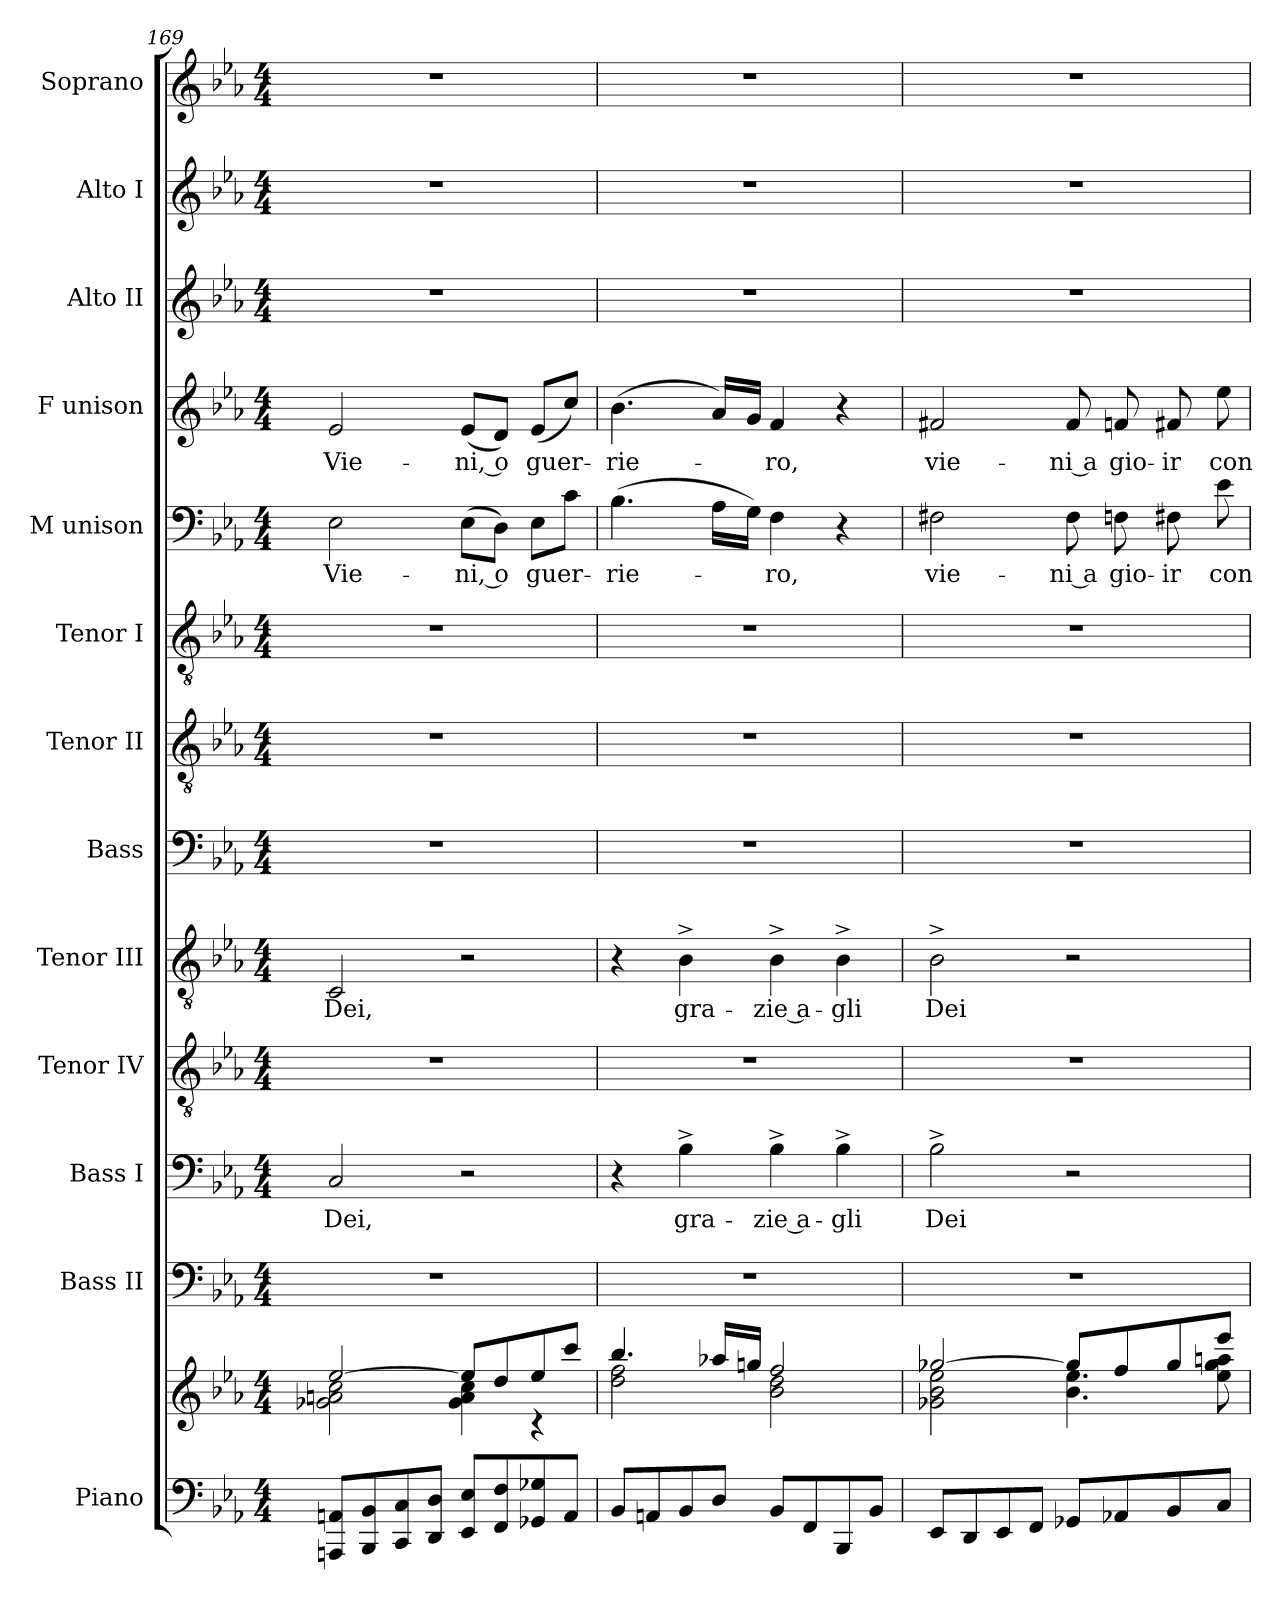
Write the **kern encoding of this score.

**kern	**kern	**kern	**kern	**text	**kern	**kern	**text	**kern	**kern	**kern	**kern	**text	**kern	**text	**kern	**kern	**kern
*part13	*part13	*part12	*part11	*part11	*part10	*part9	*part9	*part8	*part7	*part6	*part5	*part5	*part4	*part4	*part3	*part2	*part1
*staff14	*staff13	*staff12	*staff11	*staff11	*staff10	*staff9	*staff9	*staff8	*staff7	*staff6	*staff5	*staff5	*staff4	*staff4	*staff3	*staff2	*staff1
*I"Piano	*	*I"Bass II	*I"Bass I	*	*I"Tenor IV	*I"Tenor III	*	*I"Bass	*I"Tenor II	*I"Tenor I	*I"M unison	*	*I"F unison	*	*I"Alto II	*I"Alto I	*I"Soprano
*	*	*I'B.II	*I'B.I	*	*I'T.IV	*I'T.III	*	*I'B.	*I'T.II	*I'T.I	*I'M.u.	*	*I'F.u.	*	*I'A.II	*I'A.I	*I'S.
*clefF4	*clefG2	*clefF4	*clefF4	*	*clefGv2	*clefGv2	*	*clefF4	*clefGv2	*clefGv2	*clefF4	*	*clefG2	*	*clefG2	*clefG2	*clefG2
*k[b-e-a-]	*k[b-e-a-]	*k[b-e-a-]	*k[b-e-a-]	*	*k[b-e-a-]	*k[b-e-a-]	*	*k[b-e-a-]	*k[b-e-a-]	*k[b-e-a-]	*k[b-e-a-]	*	*k[b-e-a-]	*	*k[b-e-a-]	*k[b-e-a-]	*k[b-e-a-]
*M4/4	*M4/4	*M4/4	*M4/4	*	*M4/4	*M4/4	*	*M4/4	*M4/4	*M4/4	*M4/4	*	*M4/4	*	*M4/4	*M4/4	*M4/4
=169	=169	=169	=169	=169	=169	=169	=169	=169	=169	=169	=169	=169	=169	=169	=169	=169	=169
*	*^	*	*	*	*	*	*	*	*	*	*	*	*	*	*	*	*
!	!	!	!	!	!LO:LY:b	!	!	!LO:LY:b	!	!	!	!	!LO:LY:b	!	!LO:LY:b	!	!	!
8AAAn/ 8AAn/L	[2ee-/	2g-X\ 2an\ 2cc\	1r	2C/	Dei,	1r	2C/	Dei,	1r	1r	1r	2E-\	Vie-	2e-/	Vie-	1r	1r	1r
8BBB-/ 8BB-/	.	.	.	.	.	.	.	.	.	.	.	.	.	.	.	.	.	.
8CC/ 8C/	.	.	.	.	.	.	.	.	.	.	.	.	.	.	.	.	.	.
8DD/ 8D/J	.	.	.	.	.	.	.	.	.	.	.	.	.	.	.	.	.	.
!	!	!	!	!	!	!	!	!	!	!	!	!	!LO:LY:b	!	!LO:LY:b	!	!	!
8EE-/ 8E-/L	8ee-/L]	4g-\ 4a\ 4cc\	.	2r	.	.	2r	.	.	.	.	(>8E-\L	ni, o	(8e-/L	ni, o	.	.	.
8FF/ 8F/	8dd/	.	.	.	.	.	.	.	.	.	.	8D\J)	.	8d/J)	.	.	.	.
!	!	!	!	!	!	!	!	!	!	!	!	!	!LO:LY:b	!	!LO:LY:b	!	!	!
8GG-X/ 8G-X/	8ee-/	4rc	.	.	.	.	.	.	.	.	.	8E-\L	guer-	(8e-/L	guer-	.	.	.
8AA/J	8ccc/J	.	.	.	.	.	.	.	.	.	.	8c\J	.	8cc/J)	.	.	.	.
=170	=170	=170	=170	=170	=170	=170	=170	=170	=170	=170	=170	=170	=170	=170	=170	=170	=170	=170
!	!	!	!	!	!	!	!	!	!	!	!	!	!LO:LY:b	!	!LO:LY:b	!	!	!
8BB-/L	4.bb-/	2dd\ 2ff\	1r	4r	.	1r	4r	.	1r	1r	1r	(>4.B-\	-rie-	(>4.b-\	-rie-	1r	1r	1r
8AAn/	.	.	.	.	.	.	.	.	.	.	.	.	.	.	.	.	.	.
!	!	!	!	!	!LO:LY:b	!	!	!LO:LY:b	!	!	!	!	!	!	!	!	!	!
8BB-/	.	.	.	4B-^\	gra-	.	4B-^\	gra-	.	.	.	.	.	.	.	.	.	.
8D/J	16aa-X/LL	.	.	.	.	.	.	.	.	.	.	16A-\LL	.	16a-/LL)	.	.	.	.
.	16ggn/JJ	.	.	.	.	.	.	.	.	.	.	16G\JJ)	.	16g/JJ	.	.	.	.
!	!	!	!	!	!LO:LY:b	!	!	!LO:LY:b	!	!	!	!	!LO:LY:b	!	!LO:LY:b	!	!	!
8BB-/L	2ff/	2b-\ 2dd\	.	4B-^\	zie a-	.	4B-^\	zie a-	.	.	.	4F\	-ro,	4f/	-ro,	.	.	.
8FF/	.	.	.	.	.	.	.	.	.	.	.	.	.	.	.	.	.	.
!	!	!	!	!	!LO:LY:b	!	!	!LO:LY:b	!	!	!	!	!	!	!	!	!	!
8BBB-/	.	.	.	4B-^\	-gli	.	4B-^\	-gli	.	.	.	4r	.	4r	.	.	.	.
8BB-/J	.	.	.	.	.	.	.	.	.	.	.	.	.	.	.	.	.	.
!!LO:PB:g=z
=171	=171	=171	=171	=171	=171	=171	=171	=171	=171	=171	=171	=171	=171	=171	=171	=171	=171	=171
!	!	!	!	!	!LO:LY:b	!	!	!LO:LY:b	!	!	!	!	!LO:LY:b	!	!LO:LY:b	!	!	!
8EE-/L	[2gg-X/	2g-X\ 2b-\ 2ee-\	1r	2B-^\	Dei	1r	2B-^\	Dei	1r	1r	1r	2F#X\	vie-	2f#X/	vie-	1r	1r	1r
8DD/	.	.	.	.	.	.	.	.	.	.	.	.	.	.	.	.	.	.
8EE-/	.	.	.	.	.	.	.	.	.	.	.	.	.	.	.	.	.	.
8FF/J	.	.	.	.	.	.	.	.	.	.	.	.	.	.	.	.	.	.
!	!	!	!	!	!	!	!	!	!	!	!	!	!LO:LY:b	!	!LO:LY:b	!	!	!
8GG-X/L	8gg-/L]	4.b-\ 4.ee-\	.	2r	.	.	2r	.	.	.	.	8F#\	ni a	8f#/	ni a	.	.	.
!	!	!	!	!	!	!	!	!	!	!	!	!	!LO:LY:b	!	!LO:LY:b	!	!	!
8AA-X/	8ff/	.	.	.	.	.	.	.	.	.	.	8Fn\	gio-	8fn/	gio-	.	.	.
!	!	!	!	!	!	!	!	!	!	!	!	!	!LO:LY:b	!	!LO:LY:b	!	!	!
8BB-/	8gg-/	.	.	.	.	.	.	.	.	.	.	8F#X\	-ir	8f#X/	-ir	.	.	.
!	!	!	!	!	!	!	!	!	!	!	!	!	!LO:LY:b	!	!LO:LY:b	!	!	!
8C/J	8eee-/J	8ee-\ 8gg-\ 8aan\	.	.	.	.	.	.	.	.	.	8e-\	con	8ee-\	con	.	.	.
*	*v	*v	*	*	*	*	*	*	*	*	*	*	*	*	*	*	*	*
=	=	=	=	=	=	=	=	=	=	=	=	=	=	=	=	=	=
*-	*-	*-	*-	*-	*-	*-	*-	*-	*-	*-	*-	*-	*-	*-	*-	*-	*-
